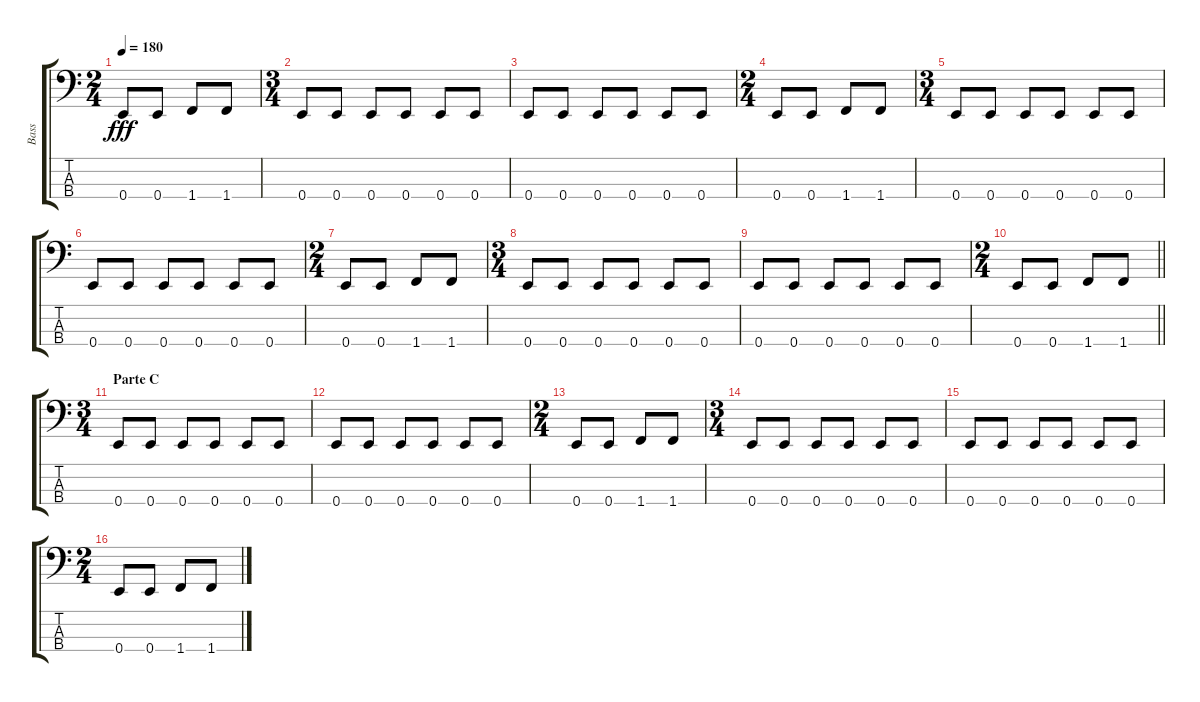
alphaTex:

\track ("Bass" "Bass") {instrument electricbasspick}
\staff {score tabs}
\tuning (G2 D2 A1 E1) {hide}
\ts (2 4)
\tempo 180
\clef f4
\ks c
0.4.8{dy fff} 0.4.8 1.4.8 1.4.8 |
\ts (3 4)
0.4.8 0.4.8 0.4.8 0.4.8 0.4.8 0.4.8 |
0.4.8 0.4.8 0.4.8 0.4.8 0.4.8 0.4.8 |
\ts (2 4)
0.4.8 0.4.8 1.4.8 1.4.8 |
\ts (3 4)
0.4.8 0.4.8 0.4.8 0.4.8 0.4.8 0.4.8 |
0.4.8 0.4.8 0.4.8 0.4.8 0.4.8 0.4.8 |
\ts (2 4)
0.4.8 0.4.8 1.4.8 1.4.8 |
\ts (3 4)
0.4.8 0.4.8 0.4.8 0.4.8 0.4.8 0.4.8 |
0.4.8 0.4.8 0.4.8 0.4.8 0.4.8 0.4.8 |
\ts (2 4)
\barLineRight lightlight
0.4.8 0.4.8 1.4.8 1.4.8 |
\ts (3 4)
\section ("" "Parte C")
0.4.8 0.4.8 0.4.8 0.4.8 0.4.8 0.4.8 |
0.4.8 0.4.8 0.4.8 0.4.8 0.4.8 0.4.8 |
\ts (2 4)
0.4.8 0.4.8 1.4.8 1.4.8 |
\ts (3 4)
0.4.8 0.4.8 0.4.8 0.4.8 0.4.8 0.4.8 |
0.4.8 0.4.8 0.4.8 0.4.8 0.4.8 0.4.8 |
\ts (2 4)
0.4.8 0.4.8 1.4.8 1.4.8
